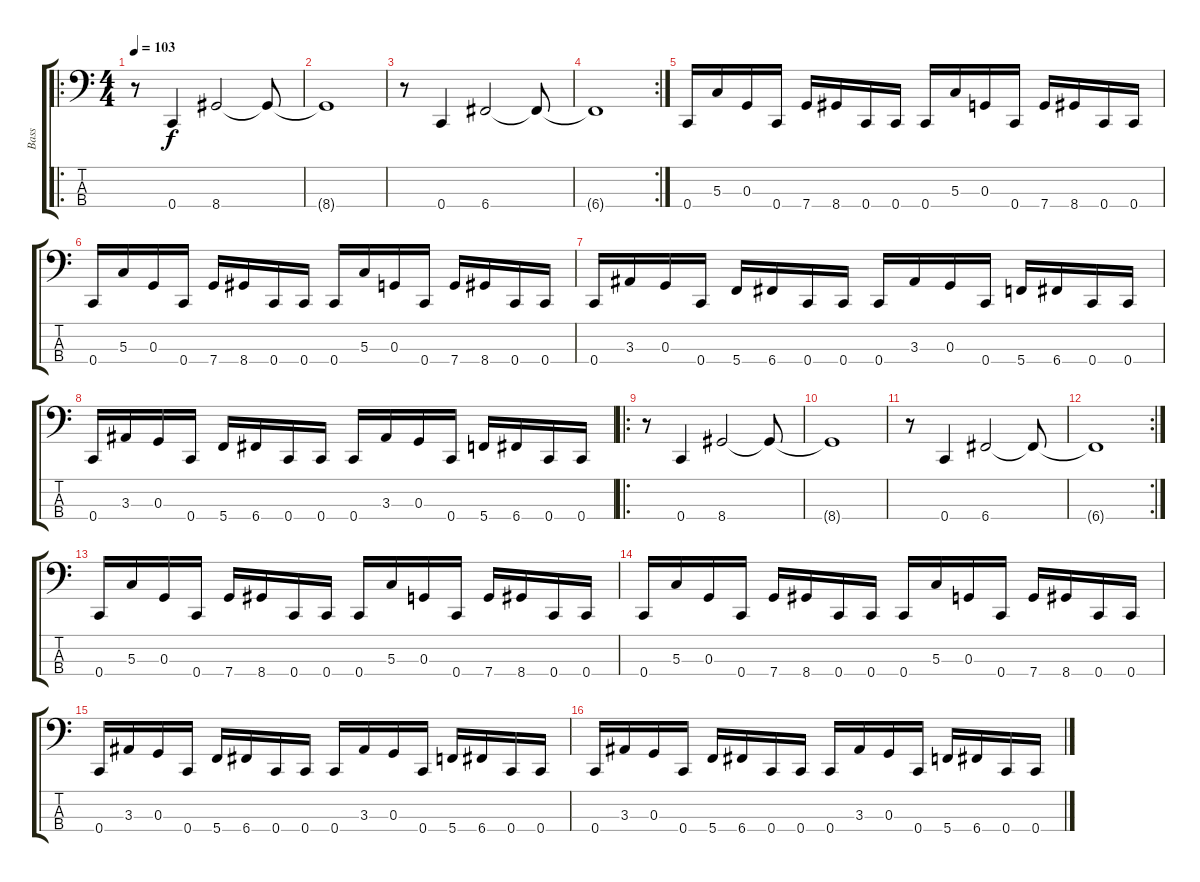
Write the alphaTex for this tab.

\track ("Bass" "Bass") {instrument electricbassfinger}
\staff {score tabs}
\tuning (F2 C2 G1 C1) {hide}
\ro
\ts (4 4)
\tempo 103
\clef f4
\ks c
r.8{dy f} 0.4.4 8.4.2 8.4{t}.8 |
8.4{t}.1 |
r.8 0.4.4 6.4.2 6.4{t}.8 |
\rc 2
6.4{t}.1 |
0.4.16 5.3.16 0.3.16 0.4.16 7.4.16 8.4.16 0.4.16 0.4.16 0.4.16 5.3.16 0.3.16 0.4.16 7.4.16 8.4.16 0.4.16 0.4.16 |
0.4.16 5.3.16 0.3.16 0.4.16 7.4.16 8.4.16 0.4.16 0.4.16 0.4.16 5.3.16 0.3.16 0.4.16 7.4.16 8.4.16 0.4.16 0.4.16 |
0.4.16 3.3.16 0.3.16 0.4.16 5.4.16 6.4.16 0.4.16 0.4.16 0.4.16 3.3.16 0.3.16 0.4.16 5.4.16 6.4.16 0.4.16 0.4.16 |
0.4.16 3.3.16 0.3.16 0.4.16 5.4.16 6.4.16 0.4.16 0.4.16 0.4.16 3.3.16 0.3.16 0.4.16 5.4.16 6.4.16 0.4.16 0.4.16 |
\ro
r.8 0.4.4 8.4.2 8.4{t}.8 |
8.4{t}.1 |
r.8 0.4.4 6.4.2 6.4{t}.8 |
\rc 2
6.4{t}.1 |
0.4.16 5.3.16 0.3.16 0.4.16 7.4.16 8.4.16 0.4.16 0.4.16 0.4.16 5.3.16 0.3.16 0.4.16 7.4.16 8.4.16 0.4.16 0.4.16 |
0.4.16 5.3.16 0.3.16 0.4.16 7.4.16 8.4.16 0.4.16 0.4.16 0.4.16 5.3.16 0.3.16 0.4.16 7.4.16 8.4.16 0.4.16 0.4.16 |
0.4.16 3.3.16 0.3.16 0.4.16 5.4.16 6.4.16 0.4.16 0.4.16 0.4.16 3.3.16 0.3.16 0.4.16 5.4.16 6.4.16 0.4.16 0.4.16 |
0.4.16 3.3.16 0.3.16 0.4.16 5.4.16 6.4.16 0.4.16 0.4.16 0.4.16 3.3.16 0.3.16 0.4.16 5.4.16 6.4.16 0.4.16 0.4.16
